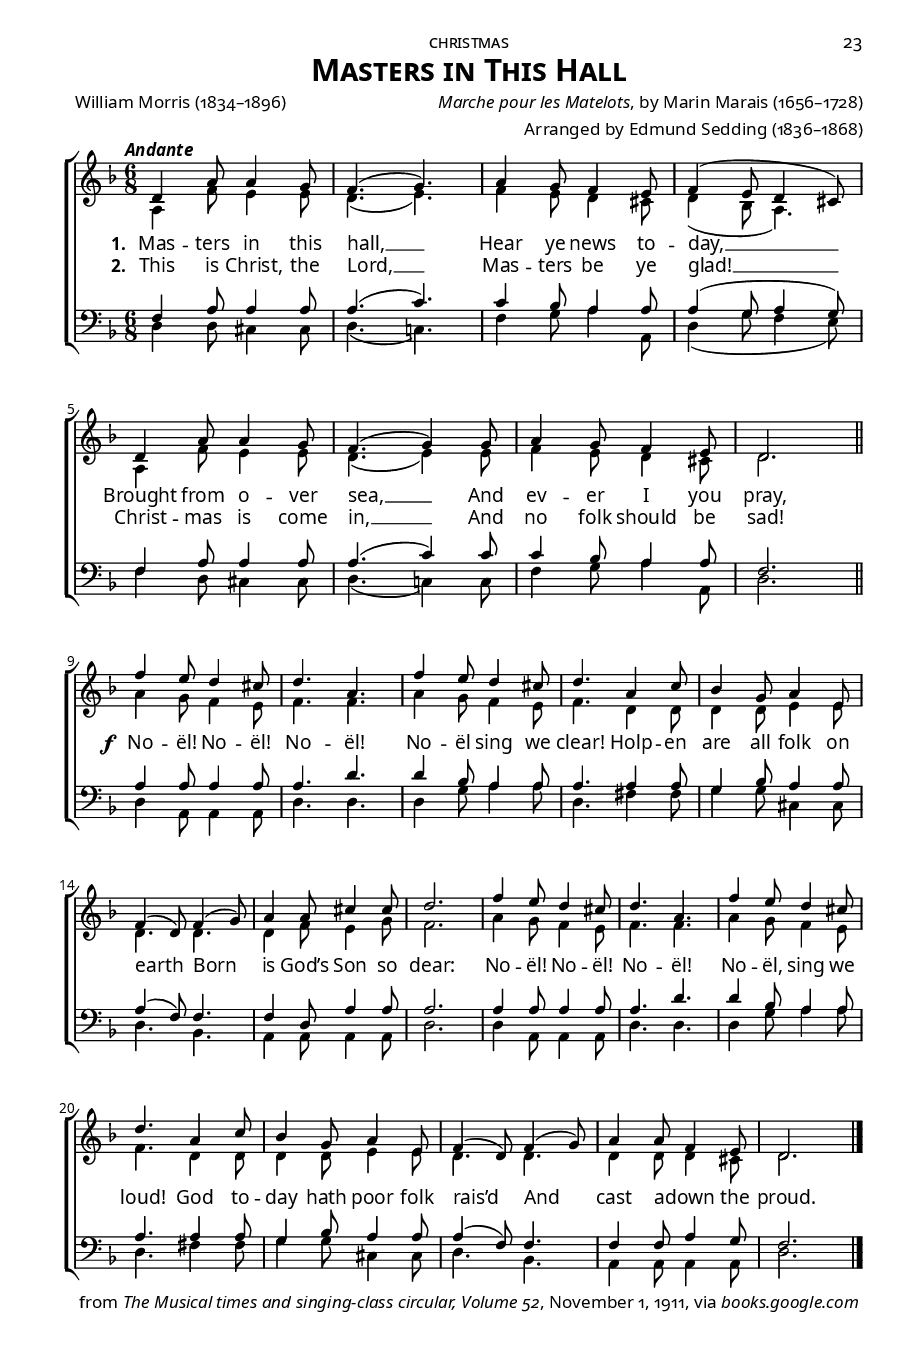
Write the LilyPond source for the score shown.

\version "2.14.2"
\include "util.ly"
\header {
  title = \markup{\override #'(font-name . "Garamond Premier Pro Semibold"){ \abs-fontsize #15 \smallCapsOldStyle"Masters in This Hall"}}
  poet = \markup\oldStyleNum"William Morris (1834–1896)"
  composer = \markup\concat{\italic"Marche pour les Matelots" \oldStyleNum", by Marin Marais (1656–1728)"}
  arranger = \markup\oldStyleNum"Arranged by Edmund Sedding (1836–1868)"
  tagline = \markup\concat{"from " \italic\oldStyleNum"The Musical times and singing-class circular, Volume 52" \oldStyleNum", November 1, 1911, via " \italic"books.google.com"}
}
\paper {
  paper-height = 9\in
  paper-width = 6\in
  indent = 0\in
  %system-system-spacing = #'((basic-distance . 10) (padding . 0))
  system-system-spacing =
    #'((basic-distance . 0)
       (minimum-distance . 0)
       (padding . -5)
       (stretchability . 100))
  ragged-last-bottom = ##f
  ragged-bottom = ##f
  two-sided = ##t
  inner-margin = 0.5\in
  outer-margin = 0.25\in
  top-margin = 0.25\in
  bottom-margin = 0.25\in
  first-page-number = #023
  print-first-page-number = ##t
  headerLine = \markup{\override #'(font-name . "Garamond Premier Pro") \smallCapsOldStyle"christmas"}
  oddHeaderMarkup = \markup\fill-line{
     \override #'(font-name . "Garamond Premier Pro")\abs-fontsize #8.5
     \combine 
        \fill-line{"" \on-the-fly #print-page-number-check-first
        \oldStylePageNum""
        }
        \fill-line{\headerLine}
  }
  evenHeaderMarkup = \markup {
     \override #'(font-name . "Garamond Premier Pro")\abs-fontsize #8.5
     \combine
        \on-the-fly #print-page-number-check-first
        \oldStylePageNum""
        \fill-line{\headerLine}
  }
}
#(set-global-staff-size 15) \paper{ #(define fonts (make-pango-font-tree "GoudyOlSt BT" "Garamond Premier Pro" "Garamond Premier Pro" (/ 15 20))) }
global = {
  \key f \major
  \time 6/8
  \autoBeamOff
  \override DynamicLineSpanner #'staff-padding = #0.0
  \override DynamicLineSpanner #'Y-extent = #'(-0.2 . 0.2)
}

sopMusic = \relative c' {
  \tempo \markup\italic"Andante"
  d4 a'8 a4 g8 |
  f4.( g) |
  a4 g8 f4 e8 |
  f4( e8 d4 cis8) |
  
  d4 a'8 a4 g8 |
  f4.( g4) g8 |
  a4 g8 f4 e8 |
  d2. \bar"||" \break
  
  \repeat unfold 2 {
    f'4 e8 d4 cis8 |
    d4. a |
    f'4 e8 d4 cis8 |
    d4.a4 c8 |
    
    bes4 g8 a4 e8 |
    f4( d8) f4( g8) |
  }
  \alternative {
    {
      a4 a8 cis4 cis8 |
      d2. |
    }
    {
      a4 a8 f4 e8 |
      d2. \bar"|."
    }
  }
}
sopWords = \lyricmode {
  
}

altoMusic = \relative c' {
  a4 f'8 e4 e8 |
  d4.( e) |
  f4 e8 d4 cis8 |
  d4( bes8 a4.) |
  
  a4 f'8 e4 e8 |
  d4.( e4) e8 |
  f4 e8 d4 cis8 |
  d2.
  
  \repeat unfold 2 {
    a'4 g8 f4 e8 |
    f4. f |
    a4 g8 f4 e8 |
    f4. d4 d8 |
    
    d4 d8 e4 e8 |
    d4. d |
  }
  \alternative {
    {
      d4 f8 e4 g8 |
      f2. |
    }
    {
      d4 d8 d4 cis8 |
      d2. \bar"|."
    }
  }
}
altoWords = {
  \dropLyricsV
  \lyricmode {
    \set stanza = #"1. "
    Mas -- ters in this hall, __
    Hear ye news to -- day, __
    Brought from o -- ver sea, __
    And ev -- er I you pray,
  }
  \set stanza = \markup\dynamic"f "
  \lyricmode{
    \dropLyricsVII
    No -- ël! No -- ël! No -- ël! 
    No -- ël sing we clear! Holp -- en are all folk on earth
    Born is God’s Son so dear:
    
    No -- ël! No -- ël! No -- ël! 
    No -- ël, sing we loud!
    God to -- day hath poor folk rais’d
    And cast a -- down the proud.
  }
}
altoWordsII = \lyricmode {
  \dropLyricsV
%\markup\italic
  \set stanza = #"2. "
  This is Christ, the Lord, __
  Mas -- ters be ye glad! __ 
  Christ -- mas is come in, __
  And no folk should be sad!
}
altoWordsIII = \lyricmode {
  \set stanza = #"3. "
  \set ignoreMelismata = ##t
}
altoWordsIV = \lyricmode {
  \set stanza = #"4. "
  \set ignoreMelismata = ##t
}
altoWordsV = \lyricmode {
  \set stanza = #"5. "
  \set ignoreMelismata = ##t
}
altoWordsVI = \lyricmode {
  \set stanza = #"6. "
  \set ignoreMelismata = ##t
}
tenorMusic = \relative c {
  f4 a8 a4 a8 |
  a4.( c) |
  c4 bes8 a4 a8 |
  a4( g8 a4 g8) |
  
  f4 a8 a4 a8 |
  a4.( c4) c8 |
  c4 bes8 a4 a8 |
  f2.
  
  \repeat unfold 2 {
    a4 a8 a4 a8 |
    a4. d |
    d4 bes8 a4 a8 |
    a4. a4 a8 |
    
    g4 bes8 a4 a8 |
    a4( f8) f4. |
  }
  \alternative {
    {
      f4 d8 a'4 a8 |
      a2. |
    }
    {
      f4 f8 a4 g8 |
      f2. \bar "|."
    }
  }
}
tenorWords = \lyricmode {

}

bassMusic = \relative c{
  d4 d8 cis4 cis8 |
  d4.( c!) |
  f4 g8 a4 a,8 |
  d4( g8 f4 e8) |
  
  f4 d8 cis4 cis8 |
  d4.( c!4) c8 |
  f4 g8 a4 a,8 |
  d2. |
  
  \repeat unfold 2 {
    d4 a8 a4 a8 |
    d4. d |
    d4 g8 a4 a8 |
    d,4. fis4 fis8 |
    
    g4 g8 cis,4 cis8 |
    d4. bes |
  }
  \alternative {
    {
      a4 a8 a4 a8 |
      d2.
    }
    {
      a4 a8 a4 a8 |
      d2. \bar"|."
    }
  }
}

\score {
  <<
   \new ChoirStaff <<
%    \new Lyrics = sopranos \with { \override VerticalAxisGroup #'nonstaff-relatedstaff-spacing = #'((basic-distance . 1)) }
    \new Staff = women <<
      \new Voice = "sopranos" { \voiceOne << \global \sopMusic >> }
      \new Voice = "altos" { \voiceTwo << \global \altoMusic >> }
    >>
    \new Lyrics \with { alignAboveContext = #"women" \override VerticalAxisGroup #'nonstaff-relatedstaff-spacing = #'((basic-distance . 1))} \lyricsto "sopranos" \sopWords
     \new Lyrics = "altosVI"  \with { alignBelowContext = #"women" \override VerticalAxisGroup #'nonstaff-relatedstaff-spacing = #'((basic-distance . 1))} \lyricsto "altos" \altoWordsVI
    \new Lyrics = "altosV"  \with { alignBelowContext = #"women" \override VerticalAxisGroup #'nonstaff-relatedstaff-spacing = #'((basic-distance . 1))} \lyricsto "altos" \altoWordsV
    \new Lyrics = "altosIV"  \with { alignBelowContext = #"women" \override VerticalAxisGroup #'nonstaff-relatedstaff-spacing = #'((basic-distance . 1))} \lyricsto "altos" \altoWordsIV
    \new Lyrics = "altosIII"  \with { alignBelowContext = #"women" \override VerticalAxisGroup #'nonstaff-relatedstaff-spacing = #'((basic-distance . 1))} \lyricsto "altos" \altoWordsIII
    \new Lyrics = "altosII"  \with { alignBelowContext = #"women" \override VerticalAxisGroup #'nonstaff-relatedstaff-spacing = #'((basic-distance . 1))} \lyricsto "sopranos" \altoWordsII
    \new Lyrics = "altos"  \with { alignBelowContext = #"women" \override VerticalAxisGroup #'nonstaff-relatedstaff-spacing = #'((basic-distance . 1))} \lyricsto "sopranos" \altoWords
   \new Staff = men <<
      \clef bass
      \new Voice = "tenors" { \voiceOne << \global \tenorMusic >> }
      \new Voice = "basses" { \voiceTwo << \global \bassMusic >> }
    >>
    \new Lyrics \with { alignAboveContext = #"men" \override VerticalAxisGroup #'nonstaff-relatedstaff-spacing = #'((basic-distance . 1)) } \lyricsto "tenors" \tenorWords
  >>
  >>
  \layout {
    \context {
      \Score
      %\override SpacingSpanner #'base-shortest-duration = #(ly:make-moment 1 8)
      %\override SpacingSpanner #'common-shortest-duration = #(ly:make-moment 1 4)
    }
    \context {
      % Remove all empty staves
      % \Staff \RemoveEmptyStaves \override VerticalAxisGroup #'remove-first = ##t
    }
    \context {
      \Lyrics
      \override LyricText #'X-offset = #center-on-word
    }
  }
}

